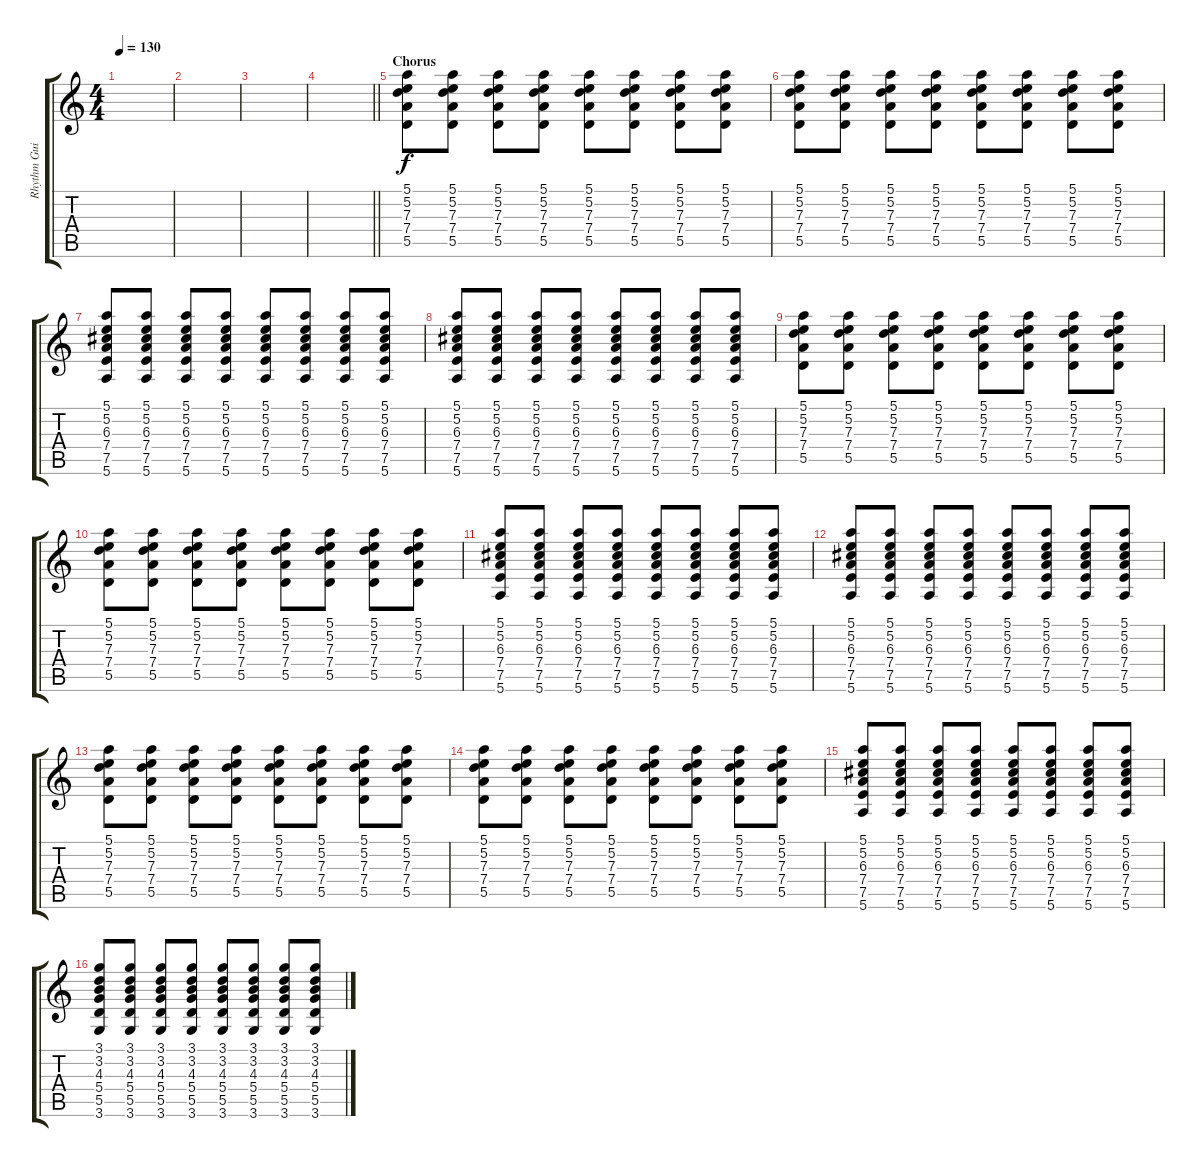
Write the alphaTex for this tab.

\track ("Rhythm Guitar" "Rhythm Gui") {instrument acousticguitarsteel}
\staff {score tabs}
\tuning (E4 B3 G3 D3 A2 E2) {hide}
\ts (4 4)
\tempo 130
\clef g2
\ks c
|
|
|
\barLineRight lightlight
|
\section ("" "Chorus")
(5.1 5.2 7.3 7.4 5.5).8 (5.1 5.2 7.3 7.4 5.5).8 (5.1 5.2 7.3 7.4 5.5).8 (5.1 5.2 7.3 7.4 5.5).8 (5.1 5.2 7.3 7.4 5.5).8 (5.1 5.2 7.3 7.4 5.5).8 (5.1 5.2 7.3 7.4 5.5).8 (5.1 5.2 7.3 7.4 5.5).8 |
(5.1 5.2 7.3 7.4 5.5).8 (5.1 5.2 7.3 7.4 5.5).8 (5.1 5.2 7.3 7.4 5.5).8 (5.1 5.2 7.3 7.4 5.5).8 (5.1 5.2 7.3 7.4 5.5).8 (5.1 5.2 7.3 7.4 5.5).8 (5.1 5.2 7.3 7.4 5.5).8 (5.1 5.2 7.3 7.4 5.5).8 |
(5.1 5.2 6.3 7.4 7.5 5.6).8 (5.1 5.2 6.3 7.4 7.5 5.6).8 (5.1 5.2 6.3 7.4 7.5 5.6).8 (5.1 5.2 6.3 7.4 7.5 5.6).8 (5.1 5.2 6.3 7.4 7.5 5.6).8 (5.1 5.2 6.3 7.4 7.5 5.6).8 (5.1 5.2 6.3 7.4 7.5 5.6).8 (5.1 5.2 6.3 7.4 7.5 5.6).8 |
(5.1 5.2 6.3 7.4 7.5 5.6).8 (5.1 5.2 6.3 7.4 7.5 5.6).8 (5.1 5.2 6.3 7.4 7.5 5.6).8 (5.1 5.2 6.3 7.4 7.5 5.6).8 (5.1 5.2 6.3 7.4 7.5 5.6).8 (5.1 5.2 6.3 7.4 7.5 5.6).8 (5.1 5.2 6.3 7.4 7.5 5.6).8 (5.1 5.2 6.3 7.4 7.5 5.6).8 |
(5.1 5.2 7.3 7.4 5.5).8 (5.1 5.2 7.3 7.4 5.5).8 (5.1 5.2 7.3 7.4 5.5).8 (5.1 5.2 7.3 7.4 5.5).8 (5.1 5.2 7.3 7.4 5.5).8 (5.1 5.2 7.3 7.4 5.5).8 (5.1 5.2 7.3 7.4 5.5).8 (5.1 5.2 7.3 7.4 5.5).8 |
(5.1 5.2 7.3 7.4 5.5).8 (5.1 5.2 7.3 7.4 5.5).8 (5.1 5.2 7.3 7.4 5.5).8 (5.1 5.2 7.3 7.4 5.5).8 (5.1 5.2 7.3 7.4 5.5).8 (5.1 5.2 7.3 7.4 5.5).8 (5.1 5.2 7.3 7.4 5.5).8 (5.1 5.2 7.3 7.4 5.5).8 |
(5.1 5.2 6.3 7.4 7.5 5.6).8 (5.1 5.2 6.3 7.4 7.5 5.6).8 (5.1 5.2 6.3 7.4 7.5 5.6).8 (5.1 5.2 6.3 7.4 7.5 5.6).8 (5.1 5.2 6.3 7.4 7.5 5.6).8 (5.1 5.2 6.3 7.4 7.5 5.6).8 (5.1 5.2 6.3 7.4 7.5 5.6).8 (5.1 5.2 6.3 7.4 7.5 5.6).8 |
(5.1 5.2 6.3 7.4 7.5 5.6).8 (5.1 5.2 6.3 7.4 7.5 5.6).8 (5.1 5.2 6.3 7.4 7.5 5.6).8 (5.1 5.2 6.3 7.4 7.5 5.6).8 (5.1 5.2 6.3 7.4 7.5 5.6).8 (5.1 5.2 6.3 7.4 7.5 5.6).8 (5.1 5.2 6.3 7.4 7.5 5.6).8 (5.1 5.2 6.3 7.4 7.5 5.6).8 |
(5.1 5.2 7.3 7.4 5.5).8 (5.1 5.2 7.3 7.4 5.5).8 (5.1 5.2 7.3 7.4 5.5).8 (5.1 5.2 7.3 7.4 5.5).8 (5.1 5.2 7.3 7.4 5.5).8 (5.1 5.2 7.3 7.4 5.5).8 (5.1 5.2 7.3 7.4 5.5).8 (5.1 5.2 7.3 7.4 5.5).8 |
(5.1 5.2 7.3 7.4 5.5).8 (5.1 5.2 7.3 7.4 5.5).8 (5.1 5.2 7.3 7.4 5.5).8 (5.1 5.2 7.3 7.4 5.5).8 (5.1 5.2 7.3 7.4 5.5).8 (5.1 5.2 7.3 7.4 5.5).8 (5.1 5.2 7.3 7.4 5.5).8 (5.1 5.2 7.3 7.4 5.5).8 |
(5.1 5.2 6.3 7.4 7.5 5.6).8 (5.1 5.2 6.3 7.4 7.5 5.6).8 (5.1 5.2 6.3 7.4 7.5 5.6).8 (5.1 5.2 6.3 7.4 7.5 5.6).8 (5.1 5.2 6.3 7.4 7.5 5.6).8 (5.1 5.2 6.3 7.4 7.5 5.6).8 (5.1 5.2 6.3 7.4 7.5 5.6).8 (5.1 5.2 6.3 7.4 7.5 5.6).8 |
(3.1 3.2 4.3 5.4 5.5 3.6).8 (3.1 3.2 4.3 5.4 5.5 3.6).8 (3.1 3.2 4.3 5.4 5.5 3.6).8 (3.1 3.2 4.3 5.4 5.5 3.6).8 (3.1 3.2 4.3 5.4 5.5 3.6).8 (3.1 3.2 4.3 5.4 5.5 3.6).8 (3.1 3.2 4.3 5.4 5.5 3.6).8 (3.1 3.2 4.3 5.4 5.5 3.6).8
